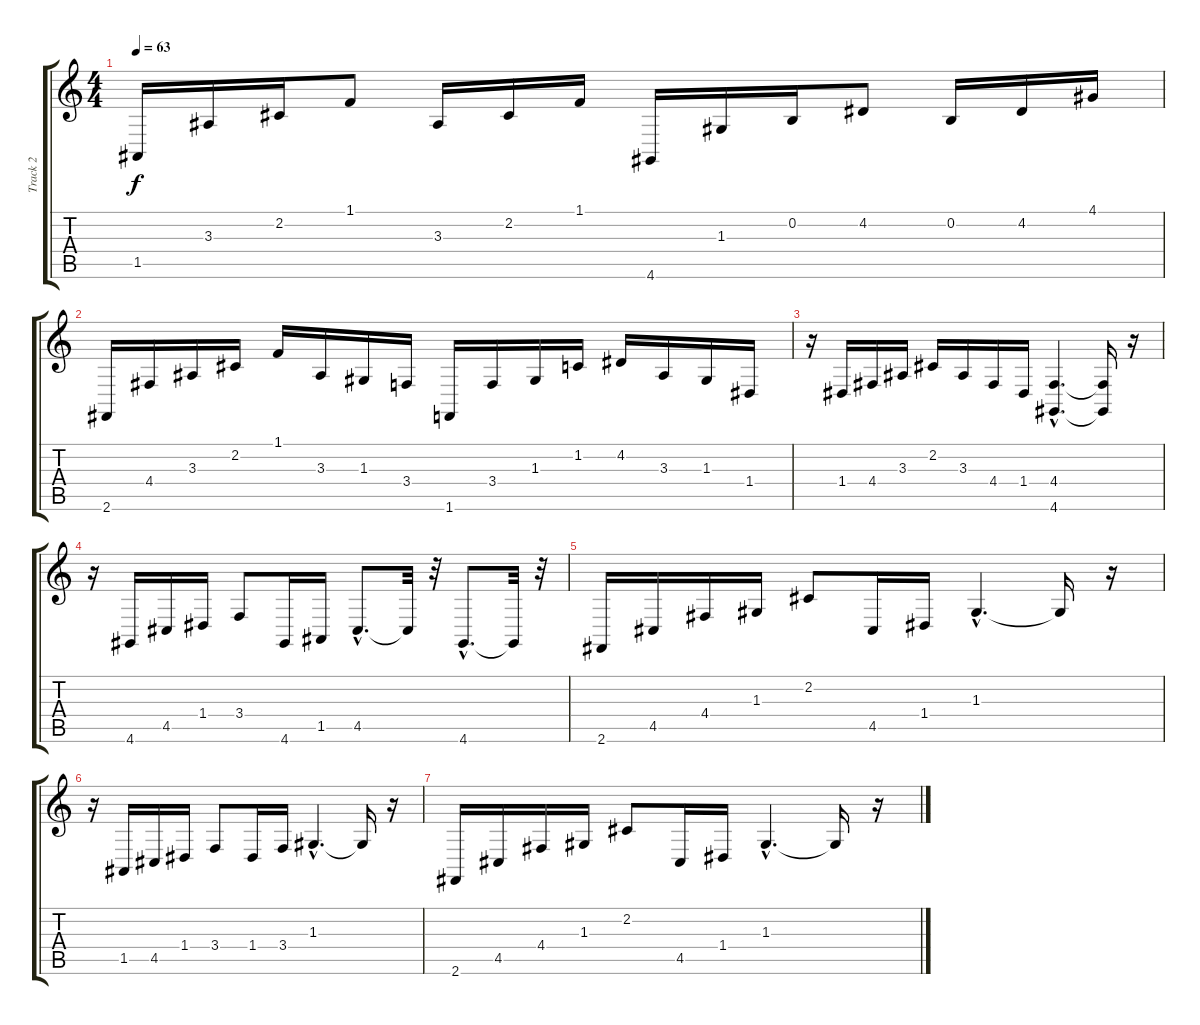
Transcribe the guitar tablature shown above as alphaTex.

\track ("Track 2" "Track 2") {instrument acousticgrandpiano}
\staff {score tabs}
\tuning (E4 B3 G3 D3 A2 E2) {hide}
\ts (4 4)
\tempo 63
\clef g2
\ks c
1.5.16{dy f} 3.3.16 2.2.16 1.1.8 3.3.16 2.2.16 1.1.16 4.6.16 1.3.16 0.2.16 4.2.8 0.2.16 4.2.16 4.1.16 |
2.6.16 4.4.16 3.3.16 2.2.16 1.1.16 3.3.16 1.3.16 3.4.16 1.6.16 3.4.16 1.3.16 1.2.16 4.2.16 3.3.16 1.3.16 1.4.16 |
r.16 1.4.16 4.4.16 3.3.16 2.2.16 3.3.16 4.4.16 1.4.16 (4.4{hac} 4.6{hac}).4{d} (4.4{t} 4.6{t}).16 r.16 |
r.16 4.6.16 4.5.16 1.4.16 3.4.8 4.6.16 1.5.16 4.5{hac}.8{d} 4.5{t}.32 r.32 4.6{hac}.8{d} 4.6{t}.32 r.32 |
2.6.16 4.5.16 4.4.16 1.3.16 2.2.8 4.5.16 1.4.16 1.3{hac}.4{d} 1.3{t}.16 r.16 |
r.16 1.5.16 4.5.16 1.4.16 3.4.8 1.4.16 3.4.16 1.3{hac}.4{d} 1.3{t}.16 r.16 |
2.6.16 4.5.16 4.4.16 1.3.16 2.2.8 4.5.16 1.4.16 1.3{hac}.4{d} 1.3{t}.16 r.16
